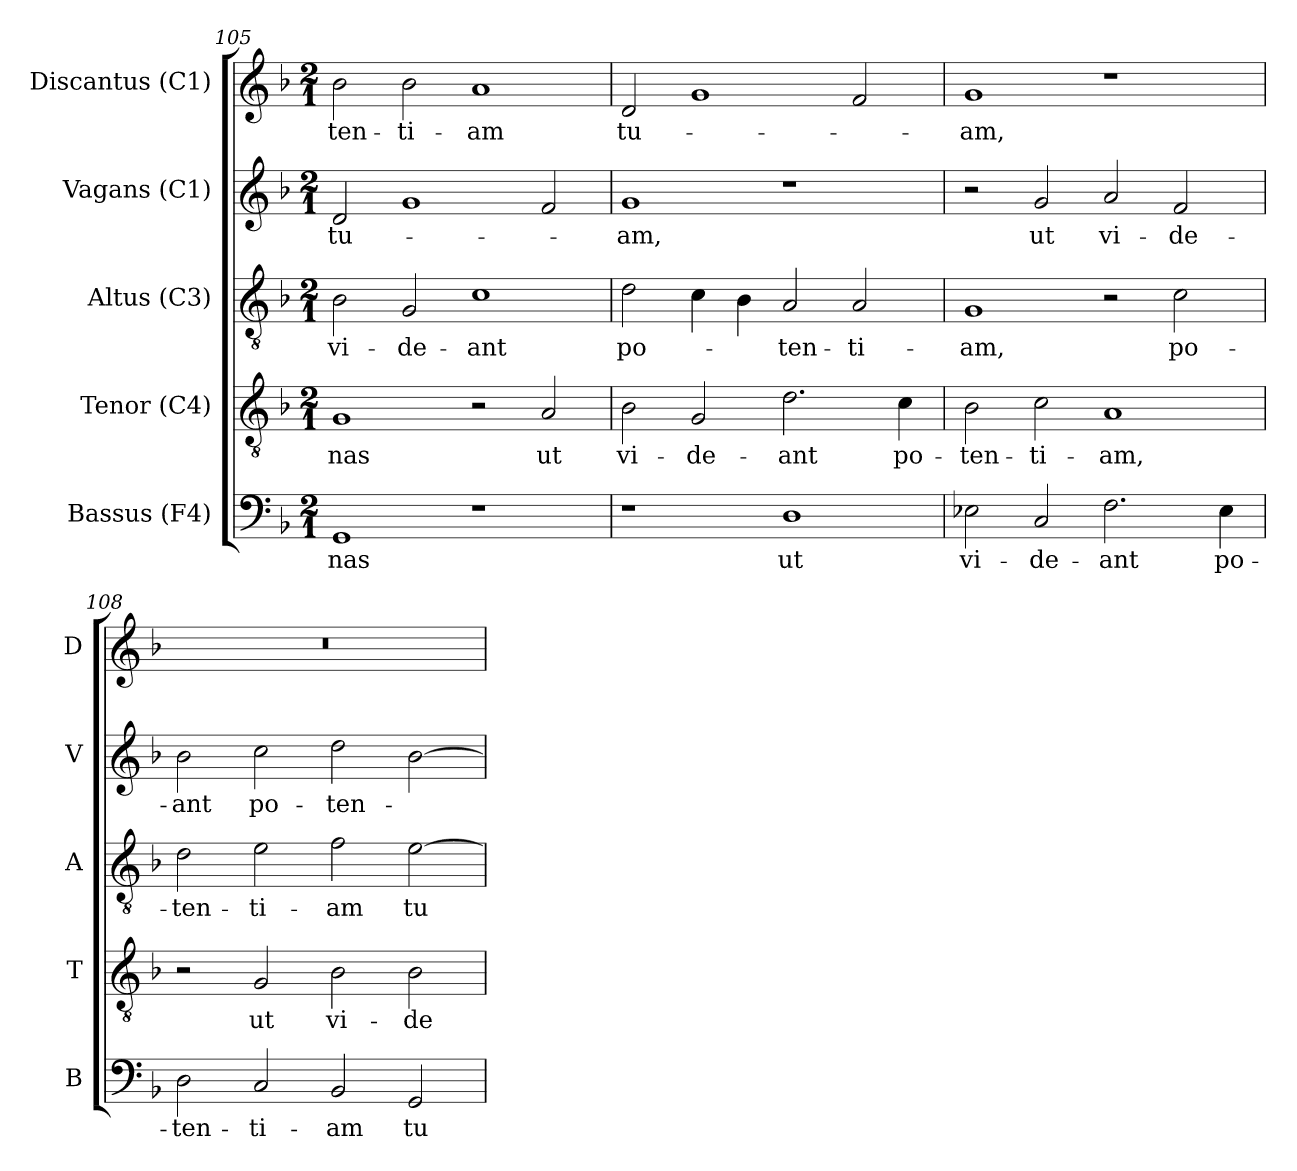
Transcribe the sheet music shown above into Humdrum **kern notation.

**kern	**text	**kern	**text	**kern	**text	**kern	**text	**kern	**text
*part5	*part5	*part4	*part4	*part3	*part3	*part2	*part2	*part1	*part1
*staff5	*staff5	*staff4	*staff4	*staff3	*staff3	*staff2	*staff2	*staff1	*staff1
*I"Bassus (F4)	*	*I"Tenor (C4)	*	*I"Altus (C3)	*	*I"Vagans (C1)	*	*I"Discantus (C1)	*
*I'B	*	*I'T	*	*I'A	*	*I'V	*	*I'D	*
*clefF4	*	*clefGv2	*	*clefGv2	*	*clefG2	*	*clefG2	*
*k[b-]	*	*k[b-]	*	*k[b-]	*	*k[b-]	*	*k[b-]	*
*F:	*	*F:	*	*F:	*	*F:	*	*F:	*
*M2/1	*	*M2/1	*	*M2/1	*	*M2/1	*	*M2/1	*
=105	=105	=105	=105	=105	=105	=105	=105	=105	=105
!	!LO:LY:b:color=#000000	!	!	!	!	!	!	!	!
!	!	!	!LO:LY:b:color=#000000	!	!	!	!	!	!
!	!	!	!	!	!LO:LY:b:color=#000000	!	!	!	!
!	!	!	!	!	!	!	!LO:LY:b:color=#000000	!	!
!	!	!	!	!	!	!	!	!	!LO:LY:b:color=#000000
1GGi	-nas	1Gi	-nas	2B-i\	vi-	2di/	tu-	2b-i\	-ten-
!	!	!	!	!	!LO:LY:b:color=#000000	!	!	!	!
!	!	!	!	!	!	!	!	!	!LO:LY:b:color=#000000
.	.	.	.	2Gi/	-de-	1gi	.	2b-i\	-ti-
!	!	!	!	!	!LO:LY:b:color=#000000	!	!	!	!
!	!	!	!	!	!	!	!	!	!LO:LY:b:color=#000000
1r	.	2r	.	1ci	-ant	.	.	1ai	-am
!	!	!	!LO:LY:b:color=#000000	!	!	!	!	!	!
.	.	2Ai/	ut	.	.	2fi/	.	.	.
=106	=106	=106	=106	=106	=106	=106	=106	=106	=106
!	!	!	!LO:LY:b:color=#000000	!	!	!	!	!	!
!	!	!	!	!	!LO:LY:b:color=#000000	!	!	!	!
!	!	!	!	!	!	!	!LO:LY:b:color=#000000	!	!
!	!	!	!	!	!	!	!	!	!LO:LY:b:color=#000000
1r	.	2B-i\	vi-	2di\	po-	1gi	-am,	2di/	tu-
!	!	!	!LO:LY:b:color=#000000	!	!	!	!	!	!
.	.	2Gi/	-de-	4ci\	.	.	.	1gi	.
.	.	.	.	4B-i\	.	.	.	.	.
!	!LO:LY:b:color=#000000	!	!	!	!	!	!	!	!
!	!	!	!LO:LY:b:color=#000000	!	!	!	!	!	!
!	!	!	!	!	!LO:LY:b:color=#000000	!	!	!	!
1Di	ut	2.di\	-ant	2Ai/	-ten-	1r	.	.	.
!	!	!	!	!	!LO:LY:b:color=#000000	!	!	!	!
.	.	.	.	2Ai/	-ti-	.	.	2fi/	.
!	!	!	!LO:LY:b:color=#000000	!	!	!	!	!	!
.	.	4ci\	po-	.	.	.	.	.	.
=107	=107	=107	=107	=107	=107	=107	=107	=107	=107
!	!LO:LY:b:color=#000000	!	!	!	!	!	!	!	!
!	!	!	!LO:LY:b:color=#000000	!	!	!	!	!	!
!	!	!	!	!	!LO:LY:b:color=#000000	!	!	!	!
!	!	!	!	!	!	!	!	!	!LO:LY:b:color=#000000
2E-i\	vi-	2B-i\	-ten-	1Gi	-am,	2r	.	1gi	-am,
!	!LO:LY:b:color=#000000	!	!	!	!	!	!	!	!
!	!	!	!LO:LY:b:color=#000000	!	!	!	!	!	!
!	!	!	!	!	!	!	!LO:LY:b:color=#000000	!	!
2Ci/	-de-	2ci\	-ti-	.	.	2gi/	ut	.	.
!	!LO:LY:b:color=#000000	!	!	!	!	!	!	!	!
!	!	!	!LO:LY:b:color=#000000	!	!	!	!	!	!
!	!	!	!	!	!	!	!LO:LY:b:color=#000000	!	!
2.Fi\	-ant	1Ai	-am,	2r	.	2ai/	vi-	1r	.
!	!	!	!	!	!LO:LY:b:color=#000000	!	!	!	!
!	!	!	!	!	!	!	!LO:LY:b:color=#000000	!	!
.	.	.	.	2ci\	po-	2fi/	-de-	.	.
!	!LO:LY:b:color=#000000	!	!	!	!	!	!	!	!
4E-i\	po-	.	.	.	.	.	.	.	.
=108	=108	=108	=108	=108	=108	=108	=108	=108	=108
!	!LO:LY:b:color=#000000	!	!	!	!	!	!	!	!
!	!	!	!	!	!LO:LY:b:color=#000000	!	!	!	!
!	!	!	!	!	!	!	!LO:LY:b:color=#000000	!LO:N:vis=1	!
2Di\	-ten-	2r	.	2di\	-ten-	2b-i\	-ant	0r	.
!	!LO:LY:b:color=#000000	!	!	!	!	!	!	!	!
!	!	!	!LO:LY:b:color=#000000	!	!	!	!	!	!
!	!	!	!	!	!LO:LY:b:color=#000000	!	!	!	!
!	!	!	!	!	!	!	!LO:LY:b:color=#000000	!	!
2Ci/	-ti-	2Gi/	ut	2ei\	-ti-	2cci\	po-	.	.
!	!LO:LY:b:color=#000000	!	!	!	!	!	!	!	!
!	!	!	!LO:LY:b:color=#000000	!	!	!	!	!	!
!	!	!	!	!	!LO:LY:b:color=#000000	!	!	!	!
!	!	!	!	!	!	!	!LO:LY:b:color=#000000	!	!
2BB-i/	-am	2B-i\	vi-	2fi\	-am	2ddi\	-ten-	.	.
!	!LO:LY:b:color=#000000	!	!	!	!	!	!	!	!
!	!	!	!LO:LY:b:color=#000000	!	!	!	!	!	!
!	!	!	!	!	!LO:LY:b:color=#000000	!	!	!	!
2GGi/	tu-	2B-i\	-de-	[2ei\	tu-	[2b-i\	.	.	.
=	=	=	=	=	=	=	=	=	=
*-	*-	*-	*-	*-	*-	*-	*-	*-	*-
